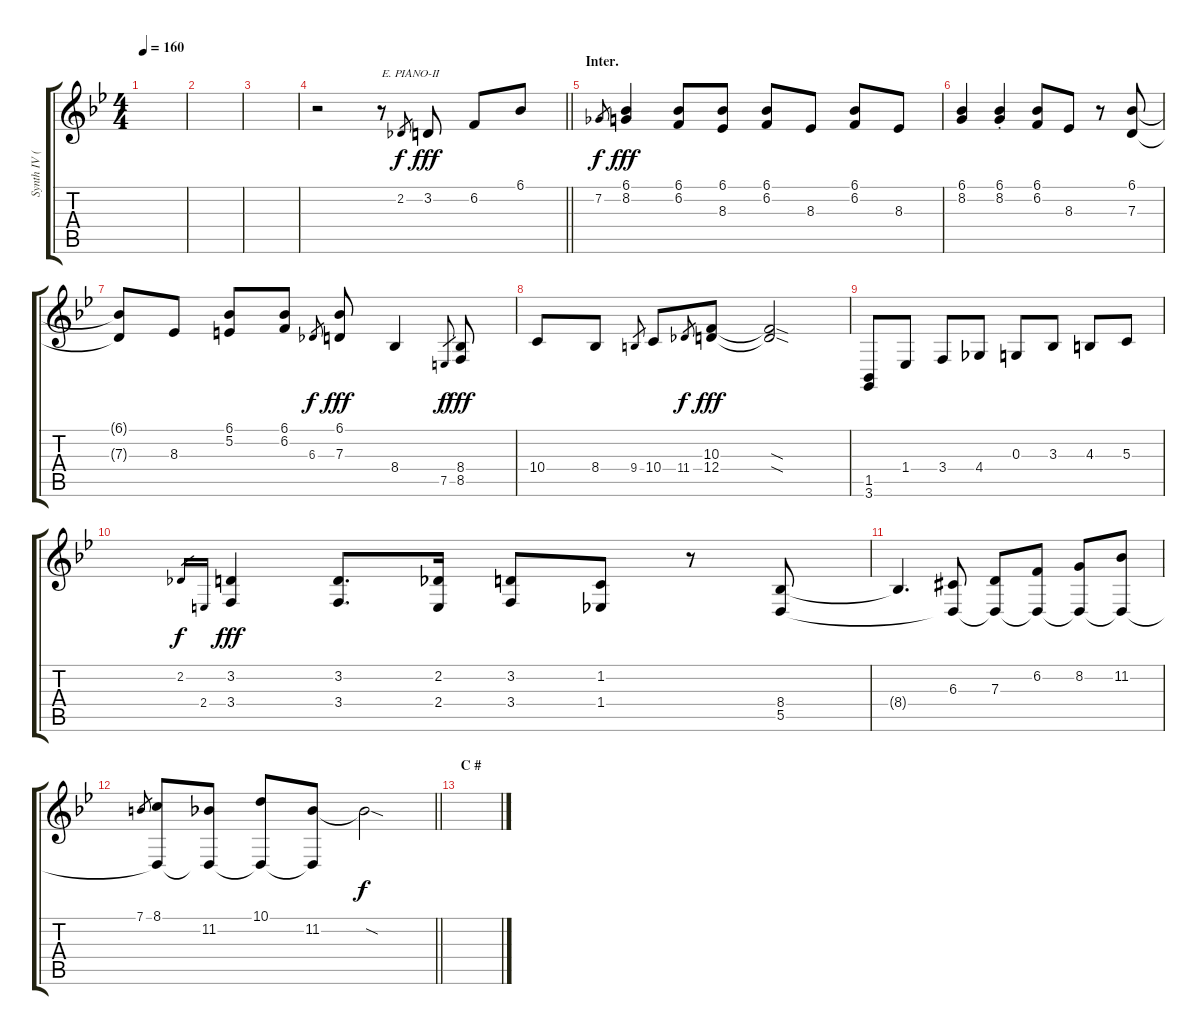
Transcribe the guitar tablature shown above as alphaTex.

\track ("Synth IV (Kotobuki Tsumugi)" "Synth IV (") {instrument synthbrass1}
\staff {score tabs}
\tuning (E4 B3 G3 D3 A2 E2) {hide}
\ts (4 4)
\tempo 160
\clef g2
\ks bb
|
|
|
\barLineRight lightlight
r.2 r.8{txt "E. PIANO-II" instrument electricpiano1} 2.2.8{gr} 3.2.8{dy fff} 6.2.8 6.1.8 |
\section ("" "Inter.")
7.2.8{gr dy f} (6.1 8.2).4{dy fff} (6.1 6.2).8 (6.1 8.3).8 (6.1 6.2).8 8.3.8 (6.1 6.2).8 8.3.8 |
(6.1 8.2).4 (6.1{st} 8.2{st}).4 (6.1 6.2).8 8.3.8 r.8 (6.1 7.3).8 |
(6.1{t} 7.3{t}).8 8.3.8 (6.1 5.2).8 (6.1 6.2).8 6.3.8{gr dy f} (6.1 7.3).8{dy fff} 8.4.4 7.5.8{gr dy f} (8.4 8.5).8{dy fff} |
10.4.8 8.4.8 9.4.8{gr} 10.4.8 11.4.8{gr dy f} (10.3 12.4).8{dy fff} (10.3{sod t} 12.4{sod t}).2 |
(1.5 3.6).8 1.4.8 3.4.8 4.4.8 0.3.8 3.3.8 4.3.8 5.3.8 |
2.2.16{gr dy f} 2.4.16{gr} (3.2 3.4).4{dy fff} (3.2 3.4).8{d} (2.2 2.4).16 (3.2 3.4).8 (1.2 1.4).8 r.8 (8.4 5.5).8 |
8.4{t}.4{d} (6.3{acc #} 5.5{t}).8 (7.3 5.5{t}).8 (6.2 5.5{t}).8 (8.2 5.5{t}).8 (11.2 5.5{t}).8 |
\barLineRight lightlight
7.1.8{gr} (8.1 5.5{t}).8 (11.2 5.5{t}).8 (10.1 5.5{t}).8 (11.2 5.5{t}).8 11.2{sod t}.2{dy f} |
\section ("" "C #")
